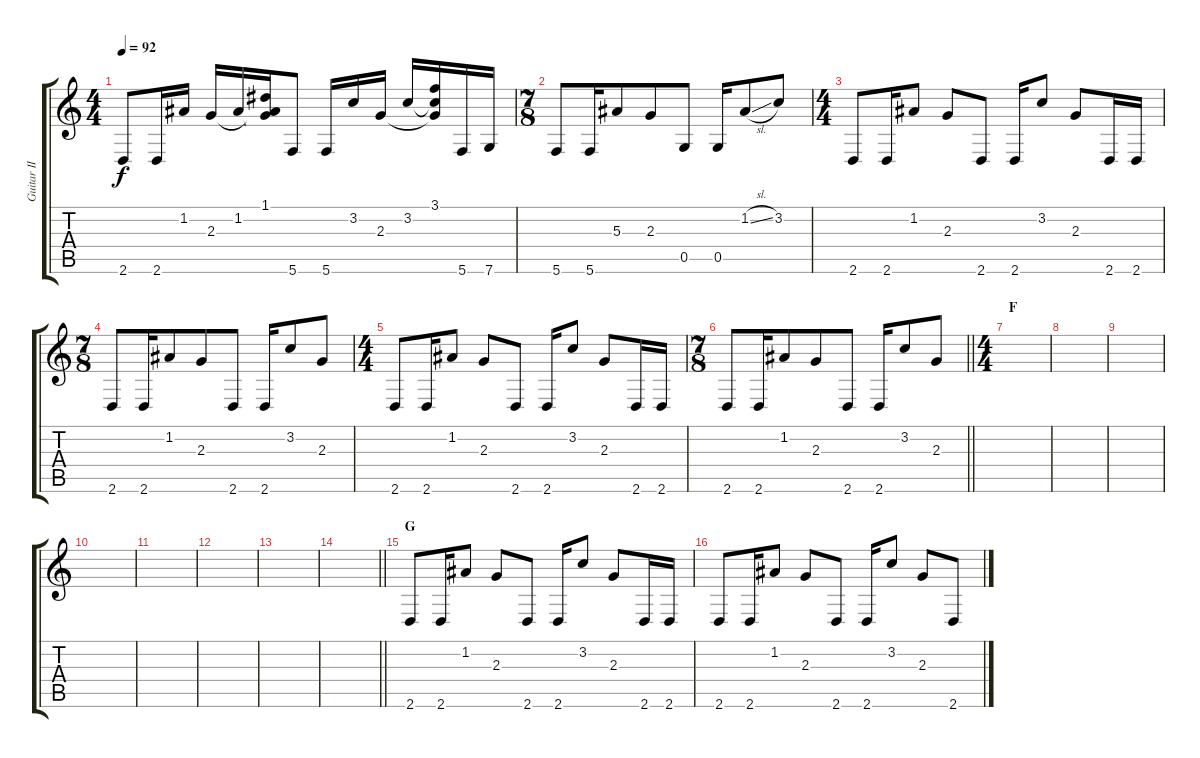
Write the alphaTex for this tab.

\track ("Guitar II" "Guitar II") {instrument overdrivenguitar}
\staff {score tabs}
\tuning (D4 A3 F3 C3 G2 C2) {hide}
\ts (4 4)
\tempo 92
\clef g2
\ks c
2.6.8{dy f} 2.6.16 1.2.16 2.3.16 1.2.16 (1.1 1.2{t} 2.3{t}).16 5.6.8 5.6.16 3.2.16 2.3.16 3.2.16 (3.1 3.2{t} 2.3{t}).16 5.6.16 7.6.16 |
\ts (7 8)
5.6.8 5.6.16 5.3.8 2.3.8 0.5.8 0.5.16 1.2{sl}.8 3.2.8 |
\ts (4 4)
2.6.8 2.6.16 1.2.8 2.3.8 2.6.8 2.6.16 3.2.8 2.3.8 2.6.16 2.6.16 |
\ts (7 8)
2.6.8 2.6.16 1.2.8 2.3.8 2.6.8 2.6.16 3.2.8 2.3.8 |
\ts (4 4)
2.6.8 2.6.16 1.2.8 2.3.8 2.6.8 2.6.16 3.2.8 2.3.8 2.6.16 2.6.16 |
\ts (7 8)
\barLineRight lightlight
2.6.8 2.6.16 1.2.8 2.3.8 2.6.8 2.6.16 3.2.8 2.3.8 |
\ts (4 4)
\section ("" "F")
|
|
|
|
|
|
|
\barLineRight lightlight
|
\section ("" "G")
2.6.8 2.6.16 1.2.8 2.3.8 2.6.8 2.6.16 3.2.8 2.3.8 2.6.16 2.6.16 |
2.6.8 2.6.16 1.2.8 2.3.8 2.6.8 2.6.16 3.2.8 2.3.8 2.6.8
